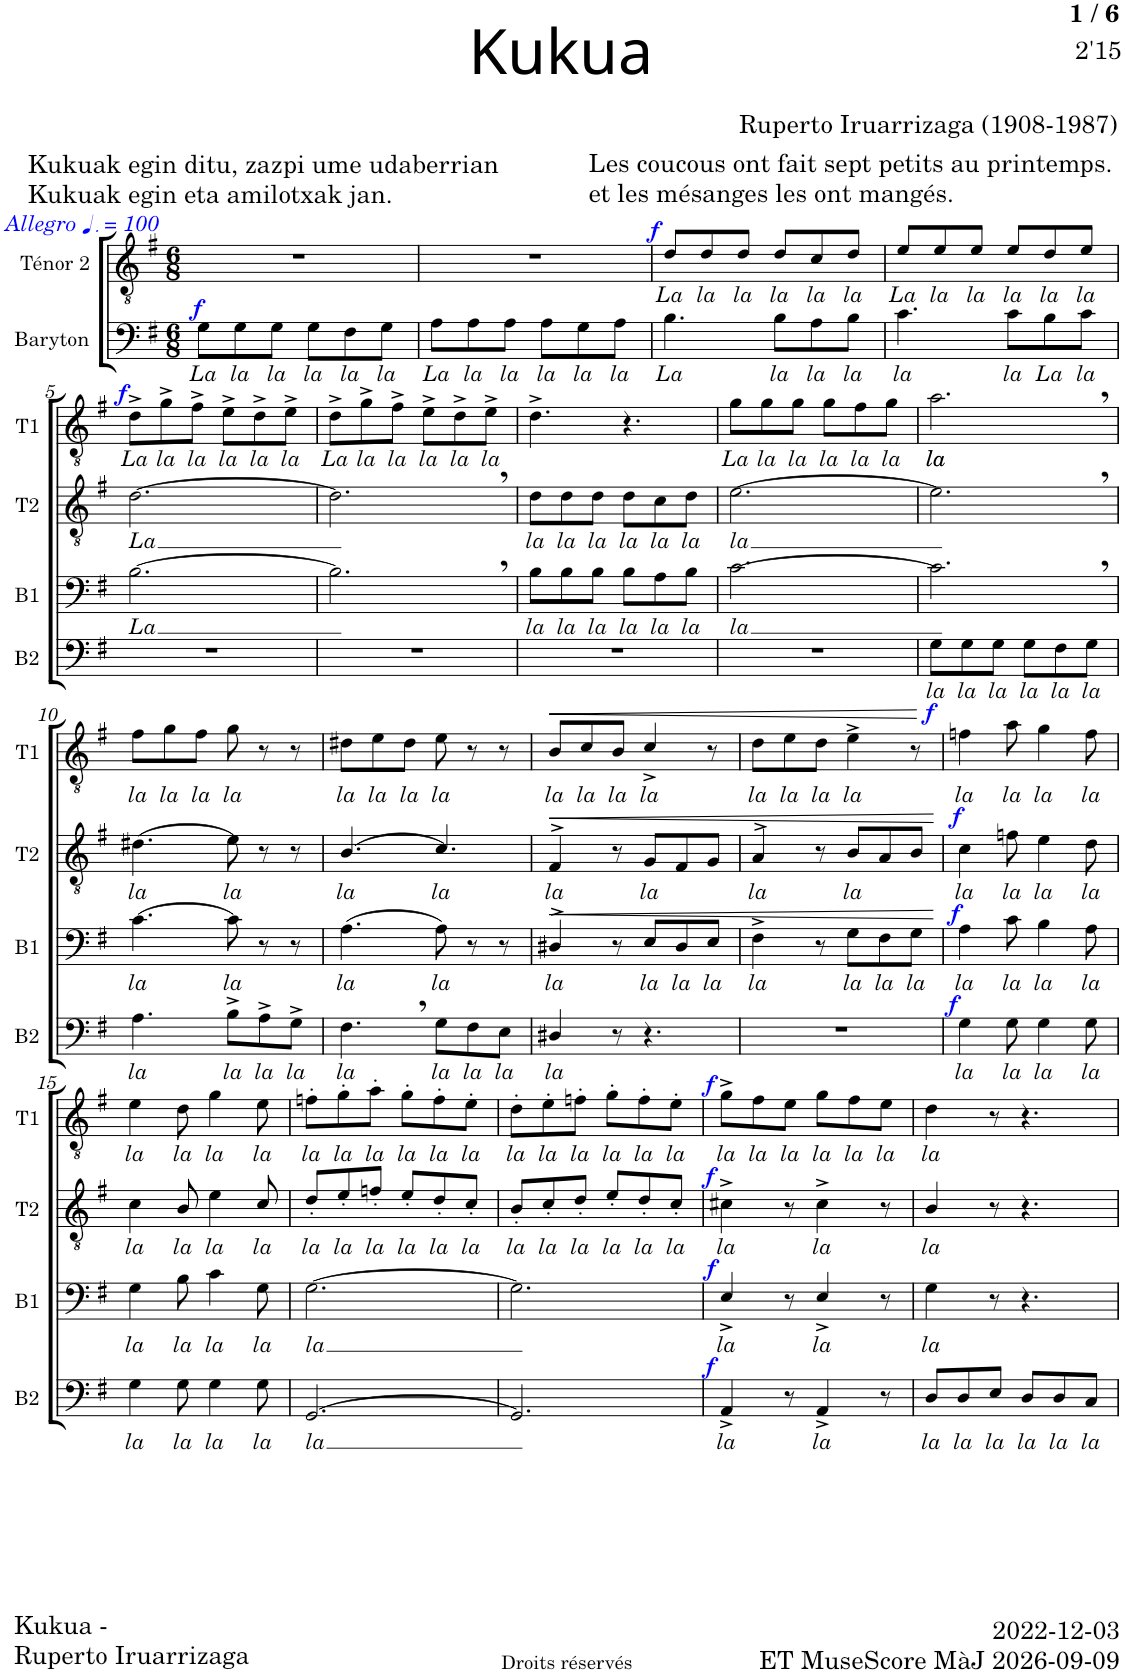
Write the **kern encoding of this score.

**kern	**text	**dynam	**kern	**text	**dynam	**kern	**text	**dynam	**kern	**text	**dynam
*part4	*part4	*part4	*part3	*part3	*part3	*part2	*part2	*part2	*part1	*part1	*part1
*staff4	*staff4	*staff4	*staff3	*staff3	*staff3	*staff2	*staff2	*staff2	*staff1	*staff1	*staff1
*I"Basse	*	*	*I"Baryton	*	*	*I"Ténor 2	*	*	*I"Ténor 1	*	*
*I'B2	*	*	*I'B1	*	*	*I'T2	*	*	*I'T1	*	*
*stria5	*	*	*	*	*	*	*	*	*	*	*
*clefF4	*	*	*clefF4	*	*	*clefGv2	*	*	*clefGv2	*	*
*k[f#]	*	*	*k[f#]	*	*	*k[f#]	*	*	*k[f#]	*	*
*M6/8	*	*	*M6/8	*	*	*M6/8	*	*	*M6/8	*	*
*MM150	*	*	*MM150	*	*	*MM150	*	*	*MM150	*	*
=1	=1	=1	=1	=1	=1	=1	=1	=1	=1	=1	=1
!	!	!	!	!	!	!	!	!	!LO:TX:a:i:t=Allegro	!	!
!	!	!	!	!LO:LY:b	!LO:DY:a	!	!	!	!	!	!
2.r	.	.	8G\L	La	f	2.r	.	.	2.r	.	.
!	!	!	!	!LO:LY:b	!	!	!	!	!	!	!
.	.	.	8G\	la	.	.	.	.	.	.	.
!	!	!	!	!LO:LY:b	!	!	!	!	!	!	!
.	.	.	8G\J	la	.	.	.	.	.	.	.
!	!	!	!	!LO:LY:b	!	!	!	!	!	!	!
.	.	.	8G\L	la	.	.	.	.	.	.	.
!	!	!	!	!LO:LY:b	!	!	!	!	!	!	!
.	.	.	8F#\	la	.	.	.	.	.	.	.
!	!	!	!	!LO:LY:b	!	!	!	!	!	!	!
.	.	.	8G\J	la	.	.	.	.	.	.	.
=2	=2	=2	=2	=2	=2	=2	=2	=2	=2	=2	=2
!	!	!	!	!LO:LY:b	!	!	!	!	!	!	!
2.r	.	.	8A\L	La	.	2.r	.	.	2.r	.	.
!	!	!	!	!LO:LY:b	!	!	!	!	!	!	!
.	.	.	8A\	la	.	.	.	.	.	.	.
!	!	!	!	!LO:LY:b	!	!	!	!	!	!	!
.	.	.	8A\J	la	.	.	.	.	.	.	.
!	!	!	!	!LO:LY:b	!	!	!	!	!	!	!
.	.	.	8A\L	la	.	.	.	.	.	.	.
!	!	!	!	!LO:LY:b	!	!	!	!	!	!	!
.	.	.	8G\	la	.	.	.	.	.	.	.
!	!	!	!	!LO:LY:b	!	!	!	!	!	!	!
.	.	.	8A\J	la	.	.	.	.	.	.	.
=3	=3	=3	=3	=3	=3	=3	=3	=3	=3	=3	=3
!	!	!	!	!LO:LY:b	!	!	!LO:LY:b	!LO:DY:a	!	!	!
2.r	.	.	4.B\	La	.	8d/L	La	f	2.r	.	.
!	!	!	!	!	!	!	!LO:LY:b	!	!	!	!
.	.	.	.	.	.	8d/	la	.	.	.	.
!	!	!	!	!	!	!	!LO:LY:b	!	!	!	!
.	.	.	.	.	.	8d/J	la	.	.	.	.
!	!	!	!	!LO:LY:b	!	!	!LO:LY:b	!	!	!	!
.	.	.	8B\L	la	.	8d/L	la	.	.	.	.
!	!	!	!	!LO:LY:b	!	!	!LO:LY:b	!	!	!	!
.	.	.	8A\	la	.	8c/	la	.	.	.	.
!	!	!	!	!LO:LY:b	!	!	!LO:LY:b	!	!	!	!
.	.	.	8B\J	la	.	8d/J	la	.	.	.	.
=4	=4	=4	=4	=4	=4	=4	=4	=4	=4	=4	=4
!	!	!	!	!LO:LY:b	!	!	!LO:LY:b	!	!	!	!
2.r	.	.	4.c\	la	.	8e/L	La	.	2.r	.	.
!	!	!	!	!	!	!	!LO:LY:b	!	!	!	!
.	.	.	.	.	.	8e/	la	.	.	.	.
!	!	!	!	!	!	!	!LO:LY:b	!	!	!	!
.	.	.	.	.	.	8e/J	la	.	.	.	.
!	!	!	!	!LO:LY:b	!	!	!LO:LY:b	!	!	!	!
.	.	.	8c\L	la	.	8e/L	la	.	.	.	.
!	!	!	!	!LO:LY:b	!	!	!LO:LY:b	!	!	!	!
.	.	.	8B\	La	.	8d/	la	.	.	.	.
!	!	!	!	!LO:LY:b	!	!	!LO:LY:b	!	!	!	!
.	.	.	8c\J	la	.	8e/J	la	.	.	.	.
!!LO:LB:g=z
=5	=5	=5	=5	=5	=5	=5	=5	=5	=5	=5	=5
!	!	!	!	!LO:LY:b	!	!	!LO:LY:b	!	!	!LO:LY:b	!LO:DY:a
2.r	.	.	[2.B\	La	.	[2.d\	La	.	8d^\L	La	f
!	!	!	!	!	!	!	!	!	!	!LO:LY:b	!
.	.	.	.	.	.	.	.	.	8g^\	la	.
!	!	!	!	!	!	!	!	!	!	!LO:LY:b	!
.	.	.	.	.	.	.	.	.	8f#^\J	la	.
!	!	!	!	!	!	!	!	!	!	!LO:LY:b	!
.	.	.	.	.	.	.	.	.	8e^\L	la	.
!	!	!	!	!	!	!	!	!	!	!LO:LY:b	!
.	.	.	.	.	.	.	.	.	8d^\	la	.
!	!	!	!	!	!	!	!	!	!	!LO:LY:b	!
.	.	.	.	.	.	.	.	.	8e^\J	la	.
=6	=6	=6	=6	=6	=6	=6	=6	=6	=6	=6	=6
!	!	!	!	!	!	!	!	!	!	!LO:LY:b	!
2.r	.	.	2.B,\]	.	.	2.d,\]	.	.	8d^\L	La	.
!	!	!	!	!	!	!	!	!	!	!LO:LY:b	!
.	.	.	.	.	.	.	.	.	8g^\	la	.
!	!	!	!	!	!	!	!	!	!	!LO:LY:b	!
.	.	.	.	.	.	.	.	.	8f#^\J	la	.
!	!	!	!	!	!	!	!	!	!	!LO:LY:b	!
.	.	.	.	.	.	.	.	.	8e^\L	la	.
!	!	!	!	!	!	!	!	!	!	!LO:LY:b	!
.	.	.	.	.	.	.	.	.	8d^\	la	.
!	!	!	!	!	!	!	!	!	!	!LO:LY:b	!
.	.	.	.	.	.	.	.	.	8e^\J	la	.
=7	=7	=7	=7	=7	=7	=7	=7	=7	=7	=7	=7
!	!	!	!	!LO:LY:b	!	!	!LO:LY:b	!	!	!	!
2.r	.	.	8B\L	la	.	8d\L	la	.	4.d^\	.	.
!	!	!	!	!LO:LY:b	!	!	!LO:LY:b	!	!	!	!
.	.	.	8B\	la	.	8d\	la	.	.	.	.
!	!	!	!	!LO:LY:b	!	!	!LO:LY:b	!	!	!	!
.	.	.	8B\J	la	.	8d\J	la	.	.	.	.
!	!	!	!	!LO:LY:b	!	!	!LO:LY:b	!	!	!	!
.	.	.	8B\L	la	.	8d\L	la	.	4.r	.	.
!	!	!	!	!LO:LY:b	!	!	!LO:LY:b	!	!	!	!
.	.	.	8A\	la	.	8c\	la	.	.	.	.
!	!	!	!	!LO:LY:b	!	!	!LO:LY:b	!	!	!	!
.	.	.	8B\J	la	.	8d\J	la	.	.	.	.
=8	=8	=8	=8	=8	=8	=8	=8	=8	=8	=8	=8
!	!	!	!	!LO:LY:b	!	!	!LO:LY:b	!	!	!LO:LY:b	!
2.r	.	.	[2.c\	la	.	[2.e\	la	.	8g\L	La	.
!	!	!	!	!	!	!	!	!	!	!LO:LY:b	!
.	.	.	.	.	.	.	.	.	8g\	la	.
!	!	!	!	!	!	!	!	!	!	!LO:LY:b	!
.	.	.	.	.	.	.	.	.	8g\J	la	.
!	!	!	!	!	!	!	!	!	!	!LO:LY:b	!
.	.	.	.	.	.	.	.	.	8g\L	la	.
!	!	!	!	!	!	!	!	!	!	!LO:LY:b	!
.	.	.	.	.	.	.	.	.	8f#\	la	.
!	!	!	!	!	!	!	!	!	!	!LO:LY:b	!
.	.	.	.	.	.	.	.	.	8g\J	la	.
=9	=9	=9	=9	=9	=9	=9	=9	=9	=9	=9	=9
!	!LO:LY:b	!	!	!	!	!	!	!	!	!LO:LY:b	!
8G\L	la	.	2.c,\]	.	.	2.e,\]	.	.	2.a,\	la	.
!	!LO:LY:b	!	!	!	!	!	!	!	!	!	!
8G\	la	.	.	.	.	.	.	.	.	.	.
!	!LO:LY:b	!	!	!	!	!	!	!	!	!	!
8G\J	la	.	.	.	.	.	.	.	.	.	.
!	!LO:LY:b	!	!	!	!	!	!	!	!	!	!
8G\L	la	.	.	.	.	.	.	.	.	.	.
!	!LO:LY:b	!	!	!	!	!	!	!	!	!	!
8F#\	la	.	.	.	.	.	.	.	.	.	.
!	!LO:LY:b	!	!	!	!	!	!	!	!	!	!
8G\J	la	.	.	.	.	.	.	.	.	.	.
!!LO:LB:g=z
=10	=10	=10	=10	=10	=10	=10	=10	=10	=10	=10	=10
!	!LO:LY:b	!	!	!LO:LY:b	!	!	!LO:LY:b	!	!	!LO:LY:b	!
4.A\	la	.	(4.c\	la	.	(4.d#X\	la	.	8f#\L	la	.
!	!	!	!	!	!	!	!	!	!	!LO:LY:b	!
.	.	.	.	.	.	.	.	.	8g\	la	.
!	!	!	!	!	!	!	!	!	!	!LO:LY:b	!
.	.	.	.	.	.	.	.	.	8f#\J	la	.
!	!LO:LY:b	!	!	!LO:LY:b	!	!	!LO:LY:b	!	!	!LO:LY:b	!
8B^\L	la	.	8c\)	la	.	8e\)	la	.	8g\	la	.
!	!LO:LY:b	!	!	!	!	!	!	!	!	!	!
8A^\	la	.	8r	.	.	8r	.	.	8r	.	.
!	!LO:LY:b	!	!	!	!	!	!	!	!	!	!
8G^\J	la	.	8r	.	.	8r	.	.	8r	.	.
=11	=11	=11	=11	=11	=11	=11	=11	=11	=11	=11	=11
!	!LO:LY:b	!	!	!LO:LY:b	!	!	!LO:LY:b	!	!	!LO:LY:b	!
4.F#,\	la	.	(4.A\	la	.	(>4.B/	la	.	8d#X\L	la	.
!	!	!	!	!	!	!	!	!	!	!LO:LY:b	!
.	.	.	.	.	.	.	.	.	8e\	la	.
!	!	!	!	!	!	!	!	!	!	!LO:LY:b	!
.	.	.	.	.	.	.	.	.	8d#\J	la	.
!	!LO:LY:b	!	!	!LO:LY:b	!	!	!LO:LY:b	!	!	!LO:LY:b	!
8G\L	la	.	8A\)	la	.	4.c/)	la	.	8e\	la	.
!	!LO:LY:b	!	!	!	!	!	!	!	!	!	!
8F#\	la	.	8r	.	.	.	.	.	8r	.	.
!	!LO:LY:b	!	!	!	!	!	!	!	!	!	!
8E\J	la	.	8r	.	.	.	.	.	8r	.	.
=12	=12	=12	=12	=12	=12	=12	=12	=12	=12	=12	=12
!	!LO:LY:b	!	!	!LO:LY:b	!LO:HP:b	!	!LO:LY:b	!LO:HP:b	!	!LO:LY:b	!LO:HP:b
4D#X/	la	.	4D#X^>/	la	<	4F#^>/	la	<	8B/L	la	<
!	!	!	!	!	!	!	!	!	!	!LO:LY:b	!
.	.	.	.	.	.	.	.	.	8c/	la	.
!	!	!	!	!	!	!	!	!	!	!LO:LY:b	!
8r	.	.	8r	.	.	8r	.	.	8B/J	la	.
!	!	!	!	!LO:LY:b	!	!	!LO:LY:b	!	!	!LO:LY:b	!
4.r	.	.	8E/L	la	.	8G/L	la	.	4c^/	la	.
!	!	!	!	!LO:LY:b	!	!	!	!	!	!	!
.	.	.	8D#/	la	.	8F#/	.	.	.	.	.
!	!	!	!	!LO:LY:b	!	!	!	!	!	!	!
.	.	.	8E/J	la	.	8G/J	.	.	8r	.	.
=13	=13	=13	=13	=13	=13	=13	=13	=13	=13	=13	=13
!	!	!	!	!LO:LY:b	!	!	!LO:LY:b	!	!	!LO:LY:b	!
2.r	.	.	4F#^\	la	.	4A^>/	la	.	8d\L	la	.
!	!	!	!	!	!	!	!	!	!	!LO:LY:b	!
.	.	.	.	.	.	.	.	.	8e\	la	.
!	!	!	!	!	!	!	!	!	!	!LO:LY:b	!
.	.	.	8r	.	.	8r	.	.	8d\J	la	.
!	!	!	!	!LO:LY:b	!	!	!LO:LY:b	!	!	!LO:LY:b	!
.	.	.	8G\L	la	.	8B/L	la	.	4e^\	la	.
!	!	!	!	!LO:LY:b	!	!	!	!	!	!	!
.	.	.	8F#\	la	.	8A/	.	.	.	.	.
!	!	!	!	!LO:LY:b	!	!	!	!	!	!	!
.	.	.	8G\J	la	.	8B/J	.	.	8r	.	.
.	.	.	.	.	[	.	.	[	.	.	[
=14	=14	=14	=14	=14	=14	=14	=14	=14	=14	=14	=14
!	!LO:LY:b	!LO:DY:a	!	!LO:LY:b	!LO:DY:a	!	!LO:LY:b	!LO:DY:a	!	!LO:LY:b	!
4G\	la	f	4A\	la	f	4c\	la	f	4fn\	la	.
!	!LO:LY:b	!	!	!LO:LY:b	!	!	!LO:LY:b	!	!	!LO:LY:b	!
8G\	la	.	8c\	la	.	8fn\	la	.	8a\	la	.
!	!LO:LY:b	!	!	!LO:LY:b	!	!	!LO:LY:b	!	!	!LO:LY:b	!
4G\	la	.	4B\	la	.	4e\	la	.	4g\	la	.
!	!LO:LY:b	!	!	!LO:LY:b	!	!	!LO:LY:b	!	!	!LO:LY:b	!
8G\	la	.	8A\	la	.	8d\	la	.	8f\	la	.
!!LO:LB:g=z
=15	=15	=15	=15	=15	=15	=15	=15	=15	=15	=15	=15
!	!LO:LY:b	!	!	!LO:LY:b	!	!	!LO:LY:b	!	!	!LO:LY:b	!
4G\	la	.	4G\	la	.	4c\	la	.	4e\	la	.
!	!LO:LY:b	!	!	!LO:LY:b	!	!	!LO:LY:b	!	!	!LO:LY:b	!
8G\	la	.	8B\	la	.	8B/	la	.	8d\	la	.
!	!LO:LY:b	!	!	!LO:LY:b	!	!	!LO:LY:b	!	!	!LO:LY:b	!
4G\	la	.	4c\	la	.	4e\	la	.	4g\	la	.
!	!LO:LY:b	!	!	!LO:LY:b	!	!	!LO:LY:b	!	!	!LO:LY:b	!
8G\	la	.	8G\	la	.	8c/	la	.	8e\	la	.
=16	=16	=16	=16	=16	=16	=16	=16	=16	=16	=16	=16
!	!LO:LY:b	!	!	!LO:LY:b	!	!	!LO:LY:b	!	!	!LO:LY:b	!
[>2.GG/	la	.	[2.G\	la	.	8d'/L	la	.	8fn'\L	la	.
!	!	!	!	!	!	!	!LO:LY:b	!	!	!LO:LY:b	!
.	.	.	.	.	.	8e'/	la	.	8g'\	la	.
!	!	!	!	!	!	!	!LO:LY:b	!	!	!LO:LY:b	!
.	.	.	.	.	.	8fn'/J	la	.	8a'\J	la	.
!	!	!	!	!	!	!	!LO:LY:b	!	!	!LO:LY:b	!
.	.	.	.	.	.	8e'/L	la	.	8g'\L	la	.
!	!	!	!	!	!	!	!LO:LY:b	!	!	!LO:LY:b	!
.	.	.	.	.	.	8d'/	la	.	8f'\	la	.
!	!	!	!	!	!	!	!LO:LY:b	!	!	!LO:LY:b	!
.	.	.	.	.	.	8c'/J	la	.	8e'\J	la	.
=17	=17	=17	=17	=17	=17	=17	=17	=17	=17	=17	=17
!	!	!	!	!	!	!	!LO:LY:b	!	!	!LO:LY:b	!
2.GG/]	.	.	2.G\]	.	.	8B'/L	la	.	8d'\L	la	.
!	!	!	!	!	!	!	!LO:LY:b	!	!	!LO:LY:b	!
.	.	.	.	.	.	8c'/	la	.	8e'\	la	.
!	!	!	!	!	!	!	!LO:LY:b	!	!	!LO:LY:b	!
.	.	.	.	.	.	8d'/J	la	.	8fn'\J	la	.
!	!	!	!	!	!	!	!LO:LY:b	!	!	!LO:LY:b	!
.	.	.	.	.	.	8e'/L	la	.	8g'\L	la	.
!	!	!	!	!	!	!	!LO:LY:b	!	!	!LO:LY:b	!
.	.	.	.	.	.	8d'/	la	.	8f'\	la	.
!	!	!	!	!	!	!	!LO:LY:b	!	!	!LO:LY:b	!
.	.	.	.	.	.	8c'/J	la	.	8e'\J	la	.
=18	=18	=18	=18	=18	=18	=18	=18	=18	=18	=18	=18
!	!LO:LY:b	!LO:DY:a	!	!LO:LY:b	!LO:DY:a	!	!LO:LY:b	!LO:DY:a	!	!LO:LY:b	!LO:DY:a
4AA^/	la	f	4E^/	la	f	4c#X^\	la	f	8g^\L	la	f
!	!	!	!	!	!	!	!	!	!	!LO:LY:b	!
.	.	.	.	.	.	.	.	.	8f#\	la	.
!	!	!	!	!	!	!	!	!	!	!LO:LY:b	!
8r	.	.	8r	.	.	8r	.	.	8e\J	la	.
!	!LO:LY:b	!	!	!LO:LY:b	!	!	!LO:LY:b	!	!	!LO:LY:b	!
4AA^/	la	.	4E^/	la	.	4c#^\	la	.	8g\L	la	.
!	!	!	!	!	!	!	!	!	!	!LO:LY:b	!
.	.	.	.	.	.	.	.	.	8f#\	la	.
!	!	!	!	!	!	!	!	!	!	!LO:LY:b	!
8r	.	.	8r	.	.	8r	.	.	8e\J	la	.
=19	=19	=19	=19	=19	=19	=19	=19	=19	=19	=19	=19
!	!LO:LY:b	!	!	!LO:LY:b	!	!	!LO:LY:b	!	!	!LO:LY:b	!
8D/L	la	.	4G\	la	.	4B/	la	.	4d\	la	.
!	!LO:LY:b	!	!	!	!	!	!	!	!	!	!
8D/	la	.	.	.	.	.	.	.	.	.	.
!	!LO:LY:b	!	!	!	!	!	!	!	!	!	!
8E/J	la	.	8r	.	.	8r	.	.	8r	.	.
!	!LO:LY:b	!	!	!	!	!	!	!	!	!	!
8D/L	la	.	4.r	.	.	4.r	.	.	4.r	.	.
!	!LO:LY:b	!	!	!	!	!	!	!	!	!	!
8D/	la	.	.	.	.	.	.	.	.	.	.
!	!LO:LY:b	!	!	!	!	!	!	!	!	!	!
8C/J	la	.	.	.	.	.	.	.	.	.	.
=	=	=	=	=	=	=	=	=	=	=	=
*-	*-	*-	*-	*-	*-	*-	*-	*-	*-	*-	*-
